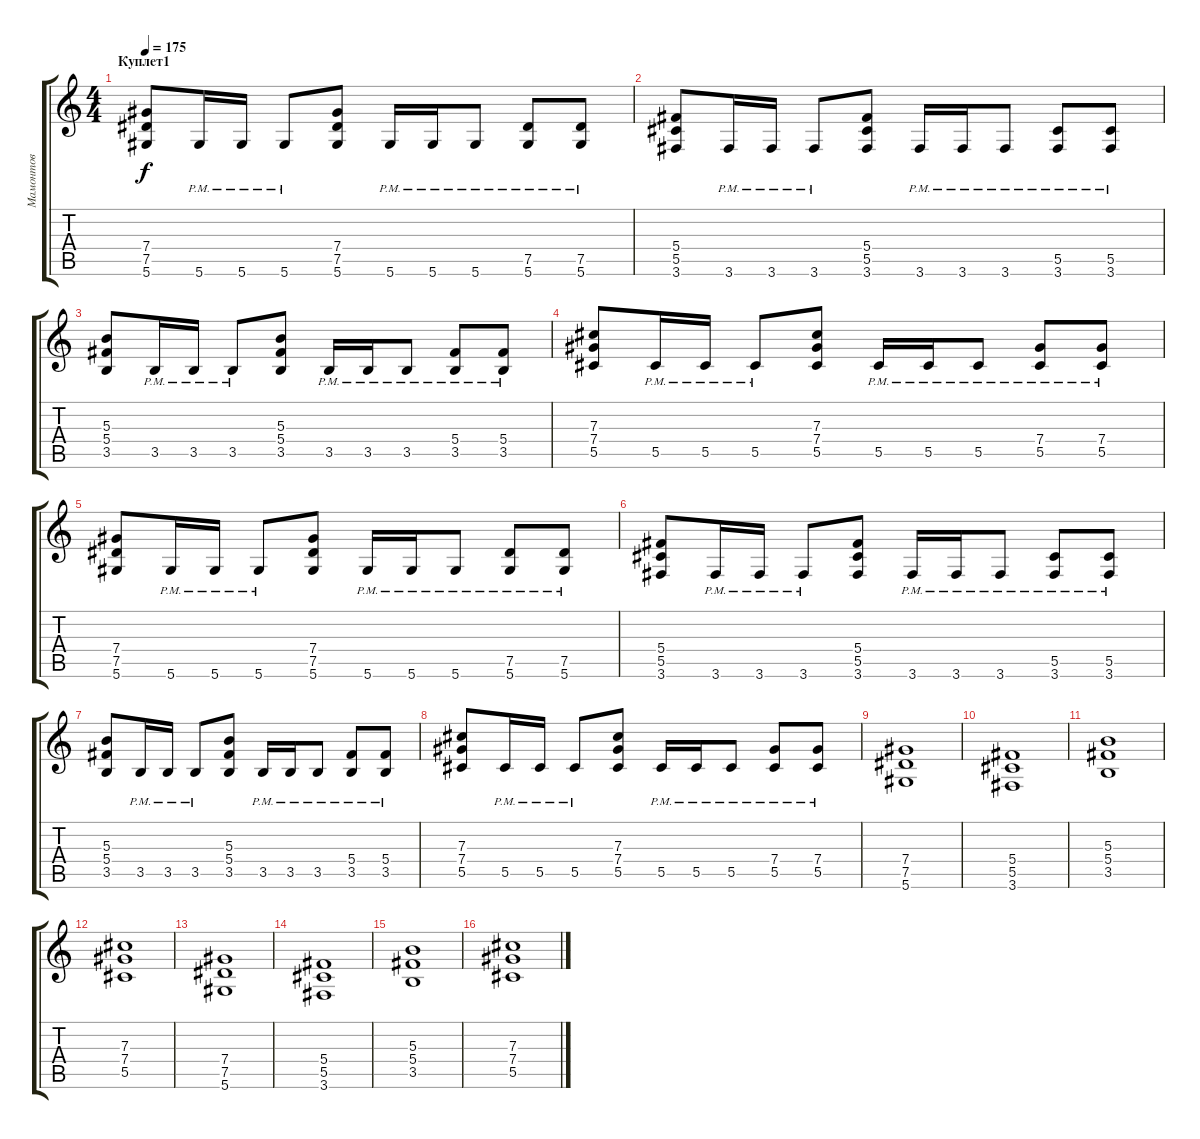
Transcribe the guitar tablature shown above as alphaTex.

\track ("Мамонтов" "Мамонтов") {instrument distortionguitar}
\staff {score tabs}
\tuning (Eb4 Bb3 Gb3 Db3 Ab2 Eb2) {hide}
\ts (4 4)
\section ("" "Куплет1")
\tempo 175
\clef g2
\ks c
(7.4 7.5 5.6).8{dy f} 5.6{pm}.16 5.6{pm}.16 5.6{pm}.8 (7.4 7.5 5.6).8 5.6{pm}.16 5.6{pm}.16 5.6{pm}.8 (7.5{pm} 5.6{pm}).8 (7.5{pm} 5.6{pm}).8 |
(5.4 5.5 3.6).8 3.6{pm}.16 3.6{pm}.16 3.6{pm}.8 (5.4 5.5 3.6).8 3.6{pm}.16 3.6{pm}.16 3.6{pm}.8 (5.5{pm} 3.6{pm}).8 (5.5{pm} 3.6{pm}).8 |
(5.3 5.4 3.5).8 3.5{pm}.16 3.5{pm}.16 3.5{pm}.8 (5.3 5.4 3.5).8 3.5{pm}.16 3.5{pm}.16 3.5{pm}.8 (5.4{pm} 3.5{pm}).8 (5.4{pm} 3.5{pm}).8 |
(7.3 7.4 5.5).8 5.5{pm}.16 5.5{pm}.16 5.5{pm}.8 (7.3 7.4 5.5).8 5.5{pm}.16 5.5{pm}.16 5.5{pm}.8 (7.4{pm} 5.5{pm}).8 (7.4{pm} 5.5{pm}).8 |
(7.4 7.5 5.6).8 5.6{pm}.16 5.6{pm}.16 5.6{pm}.8 (7.4 7.5 5.6).8 5.6{pm}.16 5.6{pm}.16 5.6{pm}.8 (7.5{pm} 5.6{pm}).8 (7.5{pm} 5.6{pm}).8 |
(5.4 5.5 3.6).8 3.6{pm}.16 3.6{pm}.16 3.6{pm}.8 (5.4 5.5 3.6).8 3.6{pm}.16 3.6{pm}.16 3.6{pm}.8 (5.5{pm} 3.6{pm}).8 (5.5{pm} 3.6{pm}).8 |
(5.3 5.4 3.5).8 3.5{pm}.16 3.5{pm}.16 3.5{pm}.8 (5.3 5.4 3.5).8 3.5{pm}.16 3.5{pm}.16 3.5{pm}.8 (5.4{pm} 3.5{pm}).8 (5.4{pm} 3.5{pm}).8 |
(7.3 7.4 5.5).8 5.5{pm}.16 5.5{pm}.16 5.5{pm}.8 (7.3 7.4 5.5).8 5.5{pm}.16 5.5{pm}.16 5.5{pm}.8 (7.4{pm} 5.5{pm}).8 (7.4{pm} 5.5{pm}).8 |
(7.4 7.5 5.6).1 |
(5.4 5.5 3.6).1 |
(5.3 5.4 3.5).1 |
(7.3 7.4 5.5).1 |
(7.4 7.5 5.6).1 |
(5.4 5.5 3.6).1 |
(5.3 5.4 3.5).1 |
(7.3 7.4 5.5).1
